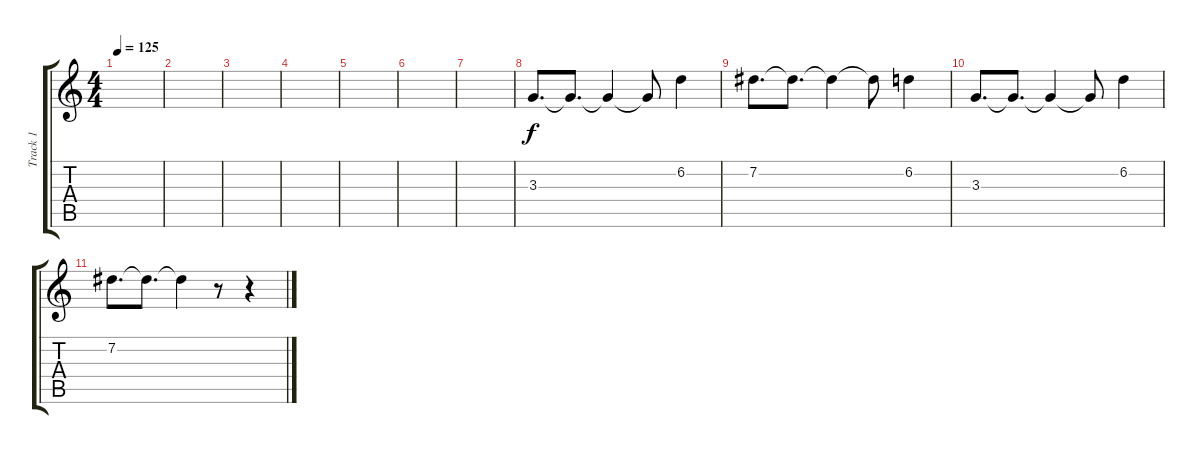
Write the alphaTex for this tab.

\track ("Track 1" "Track 1") {instrument distortionguitar}
\staff {score tabs}
\tuning (Db4 Ab3 E3 B2 Gb2 B1) {hide}
\ts (4 4)
\tempo 125
\clef g2
\ks c
|
|
|
|
|
|
|
3.3.8{d} 3.3{t}.8{d} 3.3{t}.4 3.3{t}.8 6.2.4 |
7.2.8{d} 7.2{t}.8{d} 7.2{t}.4 7.2{t}.8 6.2.4 |
3.3.8{d} 3.3{t}.8{d} 3.3{t}.4 3.3{t}.8 6.2.4 |
7.2.8{d} 7.2{t}.8{d} 7.2{t}.4 r.8 r.4
